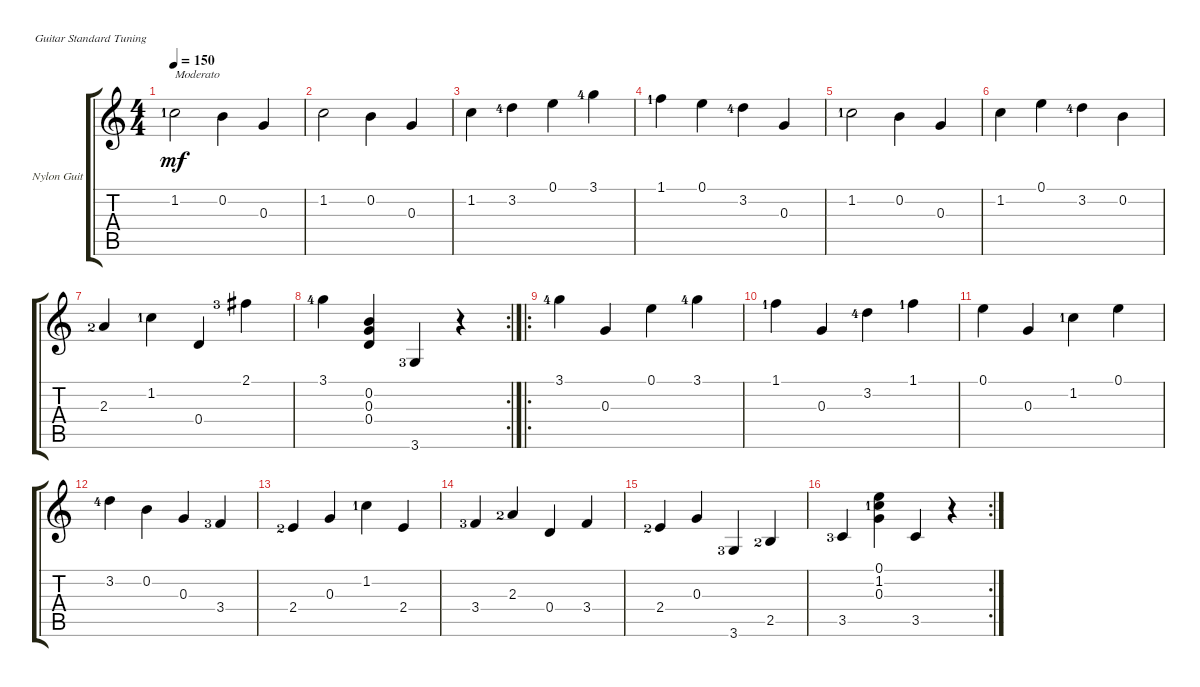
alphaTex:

\defaultSystemsLayout 4
\bracketExtendMode groupsimilarinstruments
\firstSystemTrackNameOrientation horizontal
\otherSystemsTrackNameOrientation horizontal
\track ("Nylon Guitar" "Nylon Guit") {instrument acousticguitarsteel}
\staff {score tabs}
\tuning (E4 B3 G3 D3 A2 E2)
\ts (4 4)
\tempo 150
\clef g2
\ks aminor
1.2{lf 2}.2{txt "Moderato" dy mf instrument acousticguitarsteel} 0.2.4 0.3.4 |
1.2.2 0.2.4 0.3.4 |
1.2.4 3.2{lf 5}.4 0.1.4 3.1{lf 5}.4 |
1.1{lf 2}.4 0.1.4 3.2{lf 5}.4 0.3.4 |
1.2{lf 2}.2 0.2.4 0.3.4 |
1.2.4 0.1.4 3.2{lf 5}.4 0.2.4 |
2.3{lf 3}.4 1.2{lf 2}.4 0.4.4 2.1{lf 4}.4 |
\rc 2
3.1{lf 5}.4 (0.2 0.3 0.4).4 3.6{lf 4}.4 r.4 |
\ro
3.1{lf 5}.4 0.3.4 0.1.4 3.1{lf 5}.4 |
1.1{lf 2}.4 0.3.4 3.2{lf 5}.4 1.1{lf 2}.4 |
0.1.4 0.3.4 1.2{lf 2}.4 0.1.4 |
3.2{lf 5}.4 0.2.4 0.3.4 3.4{lf 4}.4 |
2.4{lf 3}.4 0.3.4 1.2{lf 2}.4 2.4.4 |
3.4{lf 4}.4 2.3{lf 3}.4 0.4.4 3.4.4 |
2.4{lf 3}.4 0.3.4 3.6{lf 4}.4 2.5{lf 3}.4 |
\rc 2
3.5{lf 4}.4 (0.1 1.2{lf 2} 0.3).4 3.5.4 r.4
